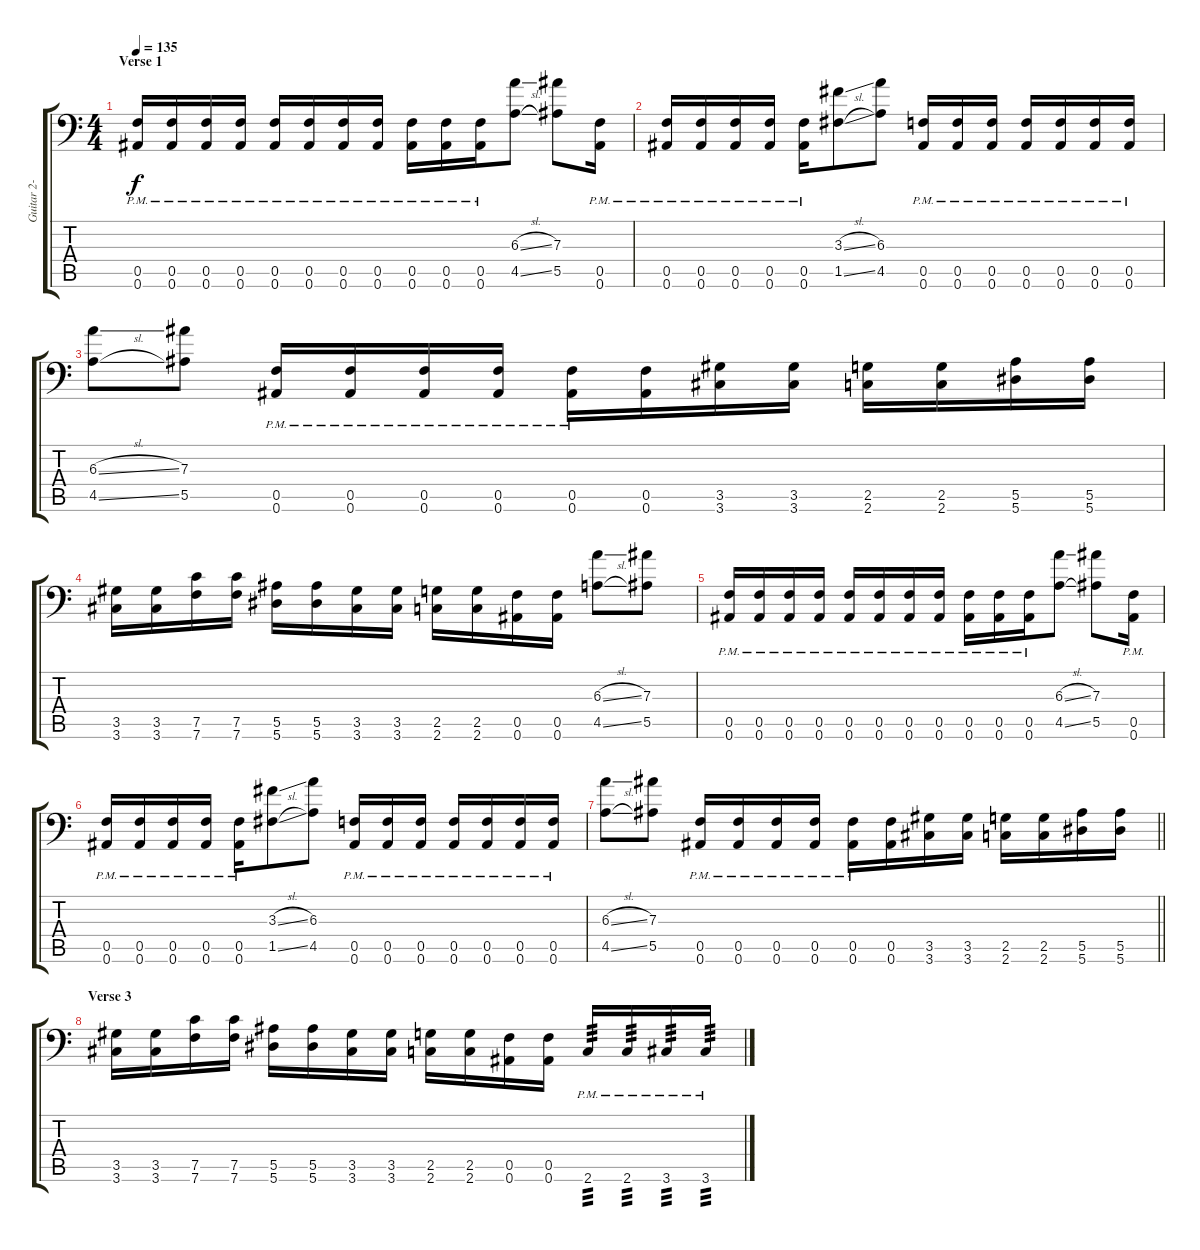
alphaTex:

\track ("Guitar 2- Right Side" "Guitar 2- ") {instrument distortionguitar}
\staff {score tabs}
\tuning (C4 G3 Eb3 Bb2 F2 Bb1) {hide}
\ts (4 4)
\section ("" "Verse 1")
\tempo 135
\clef f4
\ks c
(0.5{pm} 0.6{pm}).16{dy f} (0.5{pm} 0.6{pm}).16 (0.5{pm} 0.6{pm}).16 (0.5{pm} 0.6{pm}).16 (0.5{pm} 0.6{pm}).16 (0.5{pm} 0.6{pm}).16 (0.5{pm} 0.6{pm}).16 (0.5{pm} 0.6{pm}).16 (0.5{pm} 0.6{pm}).16 (0.5{pm} 0.6{pm}).16 (0.5{pm} 0.6{pm}).16 (6.3{sl} 4.5{sl}).8 (7.3 5.5).8 (0.5{pm} 0.6{pm}).16 |
(0.5{pm} 0.6{pm}).16 (0.5{pm} 0.6{pm}).16 (0.5{pm} 0.6{pm}).16 (0.5{pm} 0.6{pm}).16 (0.5{pm} 0.6{pm}).16 (3.3{sl} 1.5{sl}).8 (6.3 4.5).8 (0.5{pm} 0.6{pm}).16 (0.5{pm} 0.6{pm}).16 (0.5{pm} 0.6{pm}).16 (0.5{pm} 0.6{pm}).16 (0.5{pm} 0.6{pm}).16 (0.5{pm} 0.6{pm}).16 (0.5{pm} 0.6{pm}).16 |
(6.3{sl} 4.5{sl}).8 (7.3 5.5).8 (0.5{pm} 0.6{pm}).16 (0.5{pm} 0.6{pm}).16 (0.5{pm} 0.6{pm}).16 (0.5{pm} 0.6{pm}).16 (0.5{pm} 0.6{pm}).16 (0.5 0.6).16 (3.5 3.6).16 (3.5 3.6).16 (2.5 2.6).16 (2.5 2.6).16 (5.5 5.6).16 (5.5 5.6).16 |
(3.5 3.6).16 (3.5 3.6).16 (7.5 7.6).16 (7.5 7.6).16 (5.5 5.6).16 (5.5 5.6).16 (3.5 3.6).16 (3.5 3.6).16 (2.5 2.6).16 (2.5 2.6).16 (0.5 0.6).16 (0.5 0.6).16 (6.3{sl} 4.5{sl}).8 (7.3 5.5).8 |
(0.5{pm} 0.6{pm}).16 (0.5{pm} 0.6{pm}).16 (0.5{pm} 0.6{pm}).16 (0.5{pm} 0.6{pm}).16 (0.5{pm} 0.6{pm}).16 (0.5{pm} 0.6{pm}).16 (0.5{pm} 0.6{pm}).16 (0.5{pm} 0.6{pm}).16 (0.5{pm} 0.6{pm}).16 (0.5{pm} 0.6{pm}).16 (0.5{pm} 0.6{pm}).16 (6.3{sl} 4.5{sl}).8 (7.3 5.5).8 (0.5{pm} 0.6{pm}).16 |
(0.5{pm} 0.6{pm}).16 (0.5{pm} 0.6{pm}).16 (0.5{pm} 0.6{pm}).16 (0.5{pm} 0.6{pm}).16 (0.5{pm} 0.6{pm}).16 (3.3{sl} 1.5{sl}).8 (6.3 4.5).8 (0.5{pm} 0.6{pm}).16 (0.5{pm} 0.6{pm}).16 (0.5{pm} 0.6{pm}).16 (0.5{pm} 0.6{pm}).16 (0.5{pm} 0.6{pm}).16 (0.5{pm} 0.6{pm}).16 (0.5{pm} 0.6{pm}).16 |
\barLineRight lightlight
(6.3{sl} 4.5{sl}).8 (7.3 5.5).8 (0.5{pm} 0.6{pm}).16 (0.5{pm} 0.6{pm}).16 (0.5{pm} 0.6{pm}).16 (0.5{pm} 0.6{pm}).16 (0.5{pm} 0.6{pm}).16 (0.5 0.6).16 (3.5 3.6).16 (3.5 3.6).16 (2.5 2.6).16 (2.5 2.6).16 (5.5 5.6).16 (5.5 5.6).16 |
\section ("" "Verse 3")
(3.5 3.6).16 (3.5 3.6).16 (7.5 7.6).16 (7.5 7.6).16 (5.5 5.6).16 (5.5 5.6).16 (3.5 3.6).16 (3.5 3.6).16 (2.5 2.6).16 (2.5 2.6).16 (0.5 0.6).16 (0.5 0.6).16 2.6{pm}.16{tp 3} 2.6{pm}.16{tp 3} 3.6{pm}.16{tp 3} 3.6{pm}.16{tp 3}
